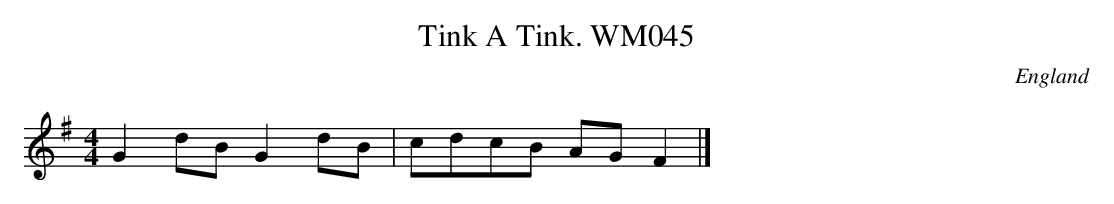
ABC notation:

X:1
T:Tink A Tink. WM045
M:4/4
L:1/8
O:England
K:G
G2dBG2dB|cdcB AGF2|]
